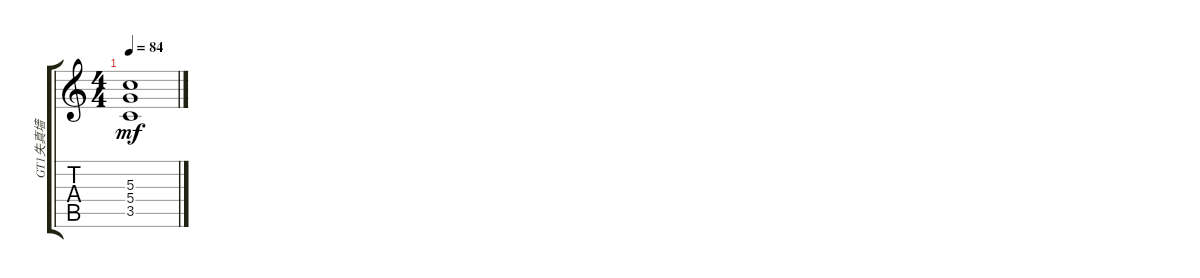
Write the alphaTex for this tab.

\track ("GT1失真墙" "GT1失真墙") {instrument distortionguitar}
\staff {score tabs}
\tuning (E4 B3 G3 D3 A2 E2) {hide}
\ts (4 4)
\tempo 84
\clef g2
\ks c
(5.3{t} 5.4{t} 3.5{t}).1{dy mf}
